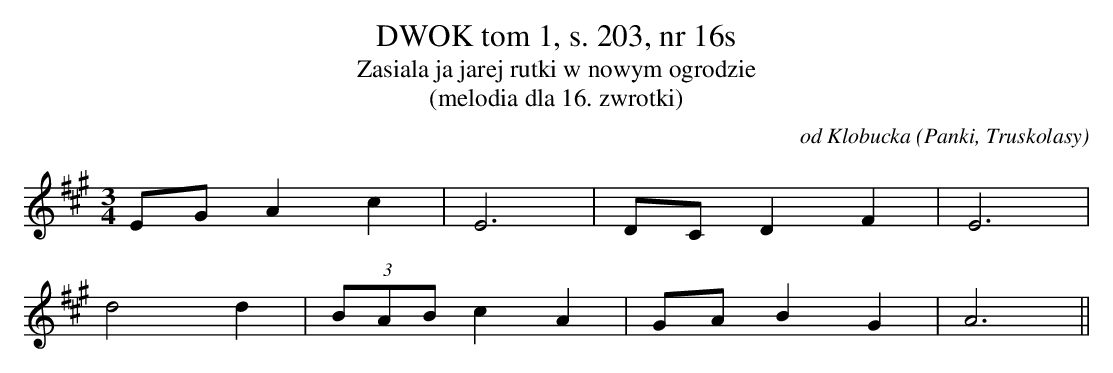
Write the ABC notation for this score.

X:1
T: DWOK tom 1, s. 203, nr 16s
T: Zasiala ja jarej rutki w nowym ogrodzie
T: (melodia dla 16. zwrotki)
O: od Klobucka (Panki, Truskolasy)
M: 3/4
L: 1/8
K: A
EGA2c2 | E6 | DCD2F2 | E6 |
d4d2 | (3BABc2A2 | GAB2G2 | A6||
